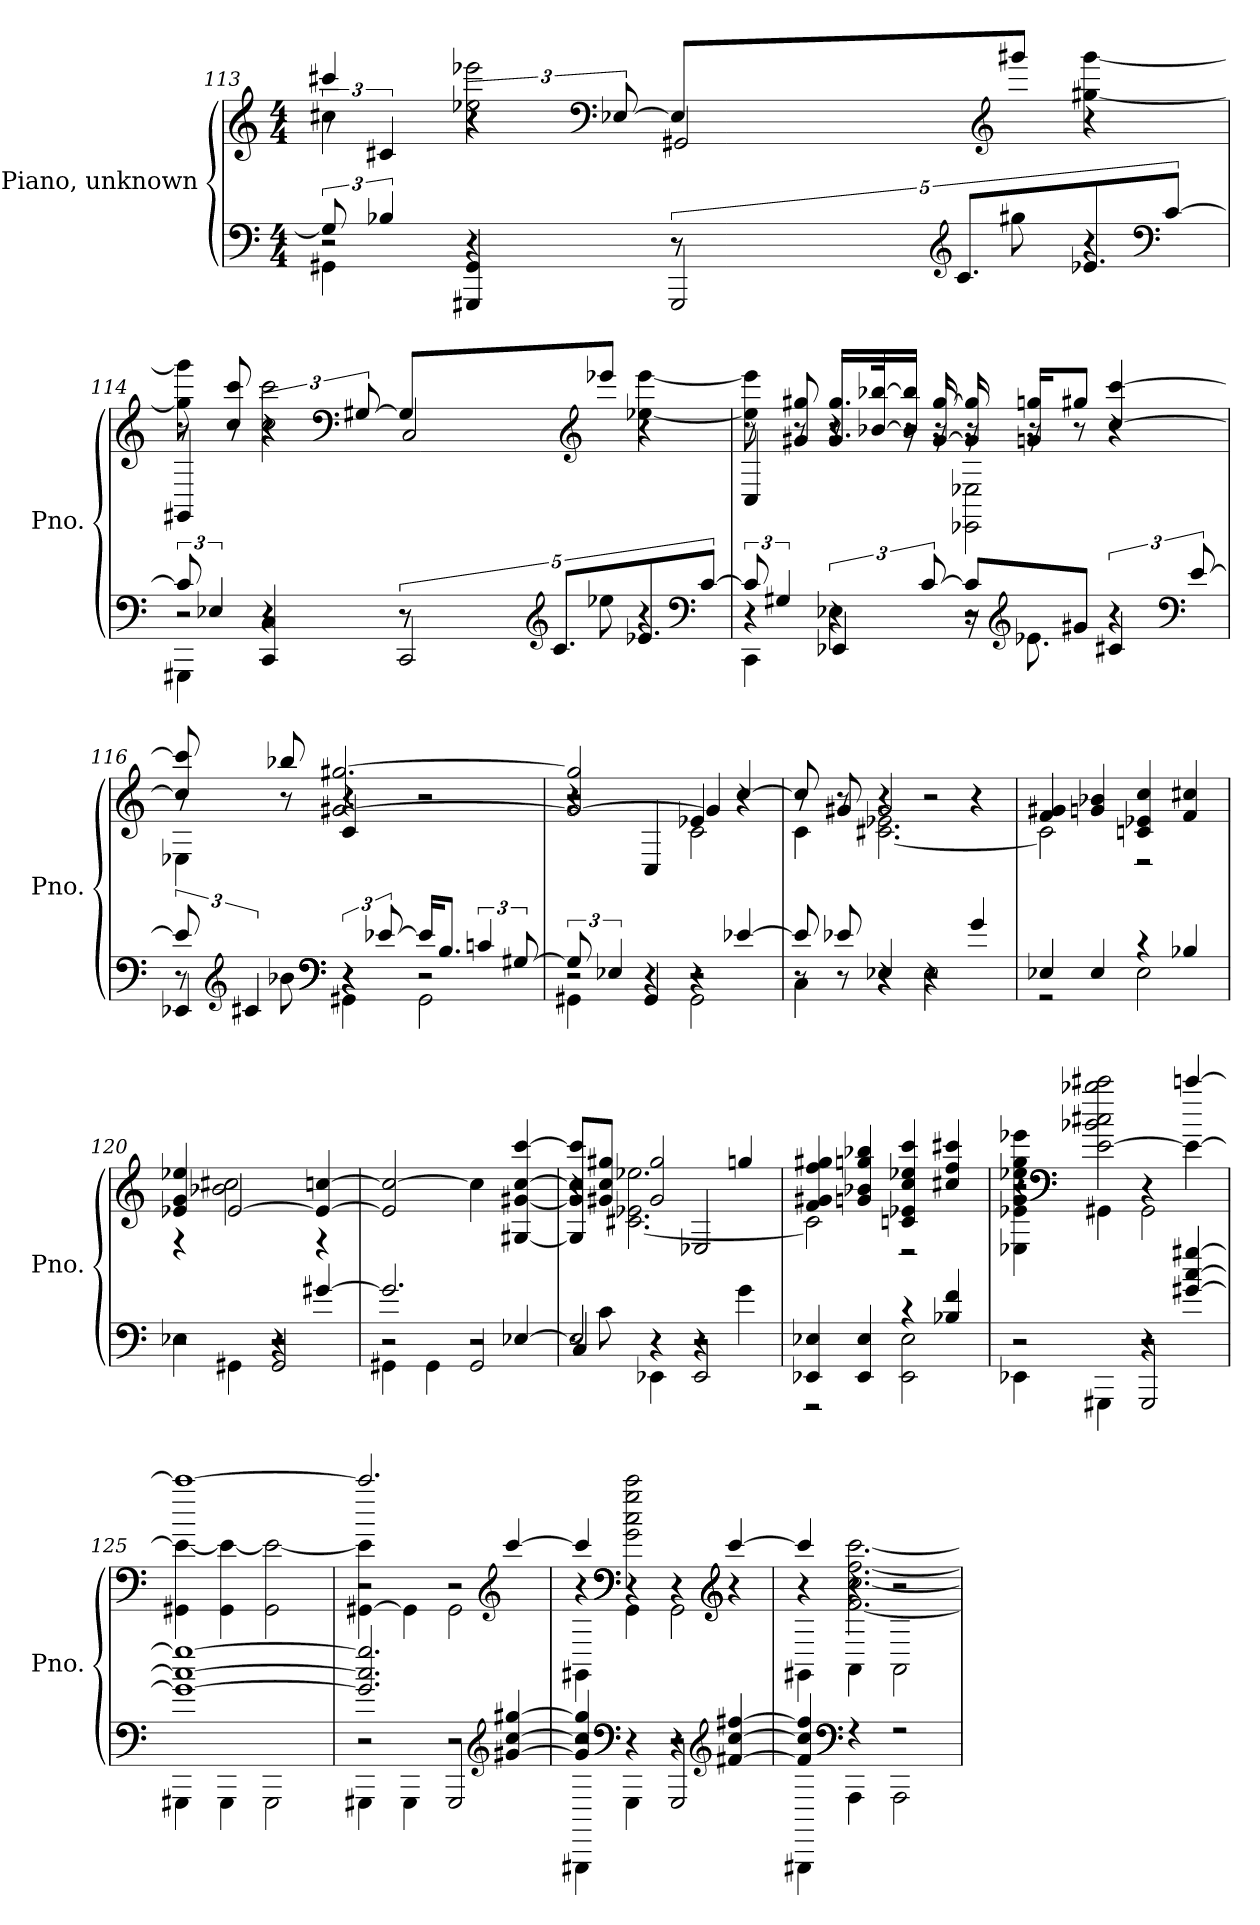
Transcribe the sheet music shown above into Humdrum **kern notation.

**kern	**kern
*part1	*part1
*staff2	*staff1
*I"Piano, unknown	*
*I'Pno.	*
!!LO:LB:g=z
*clefF4	*clefG2
*k[]	*k[]
*M4/4	*M4/4
=113	=113
*^	*^
*	*^	*	*^
12G#/]	4GG#X\	2r	12r	4cc#X\	4ccc#X/
6B-X/	.	.	6c#X/	.	.
4GGG#X/ 4GG#/	4r	.	6r	2ee-X\ 2eee-X\	4r
*	*	*	*clefF4	*	*
.	.	.	[12E-X/	.	.
10r	8r	2GGG#/	8E-/L]	.	2GG#X/
*clefG2	*	*	*	*	*
10.c/L	.	.	.	.	.
*	*	*	*clefG2	*	*
.	8gg#X\	.	8ggg#X/J	.	.
10.e-X/	4r	.	4r	[4gg#X\ [4ggg#\	.
*clefF4	*	*	*	*	*
[10c/J	.	.	.	.	.
=114	=114	=114	=114	=114	=114
12c/]	4GGG#X\	2r	8r	8gg#\] 8ggg#\]	4GG#X/
6E-X/	.	.	.	.	.
.	.	.	8cc/ 8ccc/	8r	.
4CC/ 4C/	4r	.	6r	2cc\ 2ccc\	4r
*	*	*	*clefF4	*	*
.	.	.	[12G#X/	.	.
10r	8r	2CC/	8G#/L]	.	2C/
*clefG2	*	*	*	*	*
10.c/L	.	.	.	.	.
*	*	*	*clefG2	*	*
.	8ee-X\	.	8eee-X/J	.	.
10.e-X/	4r	.	4r	[4ee-X\ [4eee-\	.
*clefF4	*	*	*	*	*
[10c/J	.	.	.	.	.
!!LO:LB:g=z	!!	!!
=115	=115	=115	=115	=115	=115
12c/]	4CC\	4r	8r	8ee-\] 8eee-\]	4C/
6G#X/	.	.	.	.	.
.	.	.	8g#X/ 8gg#X/	8r	.
6r	4E-X\	4EE-X/	16.g#/ 16.gg#/LL	4r	8r
.	.	.	[32b-X/ [32bb-X/K	.	.
.	.	.	16b-/] 16bb-/]JJ	.	16r
[12c/	.	.	.	.	.
.	.	.	16r	.	[16g#/ [16gg#/
8c/L]	16r	2r	16r	2EE-X\ 2E-X\	16g#/] 16gg#/]
*clefG2	*	*	*	*	*
.	8.e-X\	.	16gn/ 16ggn/KL	.	16r
8g#X/J	.	.	8gg#X/J	.	8r
6c#X/	4r	.	4r	.	[4cc/ [4ccc/
*clefF4	*	*	*	*	*
[12e-/	.	.	.	.	.
=116	=116	=116	=116	=116	=116
12e-/]	8r	4EE-X/	8r	4E-X\	8cc/] 8ccc/]
*clefG2	*	*	*	*	*
6c#X/	.	.	.	.	.
.	8b-X\	.	8bb-X/	.	8r
*clefF4	*	*	*	*	*
6r	4GG#X\	4r	4c/	4r	[2.g#X/ [2.gg#X/
[12e-X/	.	.	.	.	.
16e-/KL]	2GG#\	2r	2r	2r	.
8.B/J	.	.	.	.	.
6cn/	.	.	.	.	.
[12G#X/	.	.	.	.	.
!!LO:LB:g=z	!!	!!
=117	=117	=117	=117	=117	=117
12G#/]	4GG#X\	2r	4r	2r	2g#/_ 2gg#/]
6E-X/	.	.	.	.	.
4GG#/	4r	.	4C/	.	.
2r	2GG#\	4r	4e-X/	2c\	4g#/]
.	.	[4e-X/	4r	.	[4cc/
=118	=118	=118	=118	=118	=118
8r	4C\	8e-/]	8r	4c\	8cc/]
8e-X/	.	8r	8g#X/	.	8r
4E-X/	4r	4r	2g#/	[2.c#X\ 2.e-X\	4r
4r	2E-\	2r	.	.	2r
4g/	.	.	4r	.	.
*	*v	*v	*	*	*
*	*	*	*v	*v
=119	=119	=119	=119
4E-X/	2r	4f/ 4g#X/	2c#\]
4E-/	.	4gn/ 4b-X/	.
4r	2E-\	4cn/ 4e-X/ 4cc/	2r
4B-X/	.	4f/ 4cc#X/	.
=120	=120	=120	=120
*	*^	*	*
2r	4E-X\	2r	4e-X/ 4g/ 4ee-X/	4r
.	4GG#X\	.	[2e-/	2b-X\ 2cc#X\
4r	2r	2GG#/	.	.
[4g#X/	.	.	4e-/_ [4ccn/	4r
*	*	*	*v	*v
=121	=121	=121	=121
2.g#/]	4GG#X\	2r	2e-/] 2cc/_
.	4GG#\	.	.
.	2r	2GG#/	4cc\]
[4E-X/	.	.	[4G#X/ [4g#X/ [4cc/ [4ccc/
!!LO:LB:g=z
=122	=122	=122	=122
*	*	*	*^
*	*	*	*	*^
2E-/]	8r	4C/	8G#/] 8g#/] 8cc/] 8ccc/]L	4r	2r
.	8c\	.	8g#X/ 8cc/ 8gg#X/J	.	.
.	4EE-X\	4r	2g#/ 2gg#/	[2.c#X\ 2.e-X\ 2.ee-X\	.
2r	4r	2EE-/	.	.	2E-X/
.	4g\	.	4ggn/	.	.
*	*v	*v	*	*	*
*	*	*	*v	*v
=123	=123	=123	=123
4EE-X/ 4E-X/	2r	4f/ 4g#X/ 4ff/ 4gg#X/	2c#\]
4EE-/ 4E-/	.	4gn/ 4b-X/ 4ggn/ 4bb-X/	.
4r	2EE-\ 2E-\	4cn/ 4e-X/ 4cc/ 4ee-X/ 4ccc/	2r
4B-X/ 4f/	.	4cc#X/ 4ff/ 4ccc#X/	.
=124	=124	=124	=124
*	*^	*	*^
2r	4EE-X\	2r	2r	4r	4E-X\ 4e-X\ 4g\ 4ee-X\ 4gg\ 4eee-X\
*	*	*	*clefF4	*	*
.	4GGG#X\	.	.	4GG#X\	[2e-\ 2b-X\ 2cc#X\ 2bb-X\ 2ccc#X\
4r	2r	2GGG#/	4r	2GG#\	.
[4g#X/ [4cc/ [4gg#X/	.	.	[4cccn/	.	4e-\_
*	*v	*v	*	*	*
*	*	*	*v	*v
=125	=125	=125	=125
1g#_ 1cc_ 1gg#_	4GGG#X\	1ccc_	4GG#X\ 4e-\_
.	4GGG#\	.	4GG#\ 4e-\_
.	2GGG#\	.	2GG#\ 2e-\_
!!LO:LB:g=z
=126	=126	=126	=126
*	*^	*	*^
2.g#/] 2.cc/] 2.gg#/]	4GGG#X\	2r	2.ccc/]	2r	[4GG#X\ 4e-\]
.	4GGG#\	.	.	.	4GG#\]
.	2r	2GGG#/	.	2GG#\	2r
*clefG2	*	*	*clefG2	*	*
[4g#X/ [4cc/ [4gg#X/	.	.	[4ccc/	.	.
=127	=127	=127	=127	=127	=127
4g#/] 4cc/] 4gg#/]	4GGG#X\	2r	4ccc/]	4r	4GG#X\
*clefF4	*	*	*clefF4	*	*
4r	4GGG#\	.	4r	4GG#\	2g\ 2cc\ 2gg\ 2ccc\
4r	2r	2GGG#/	4r	2GG#\	.
*clefG2	*	*	*clefG2	*	*
[4f#X/ [4cc/ [4ff#X/	.	.	[4ccc/	.	4r
*	*v	*v	*	*	*
=128	=128	=128	=128	=128
4f#/] 4cc/] 4ff#/]	4GGG#X\	4ccc/]	4r	4GG#X\
*clefF4	*	*	*	*
4r	4AAA\	4r	[2.f\ [2.cc\ [2.ff\ [2.ccc\	4AA\
2r	2AAA\	2r	.	2AA\
*v	*v	*	*	*
*	*v	*v	*v
=	=
*-	*-
